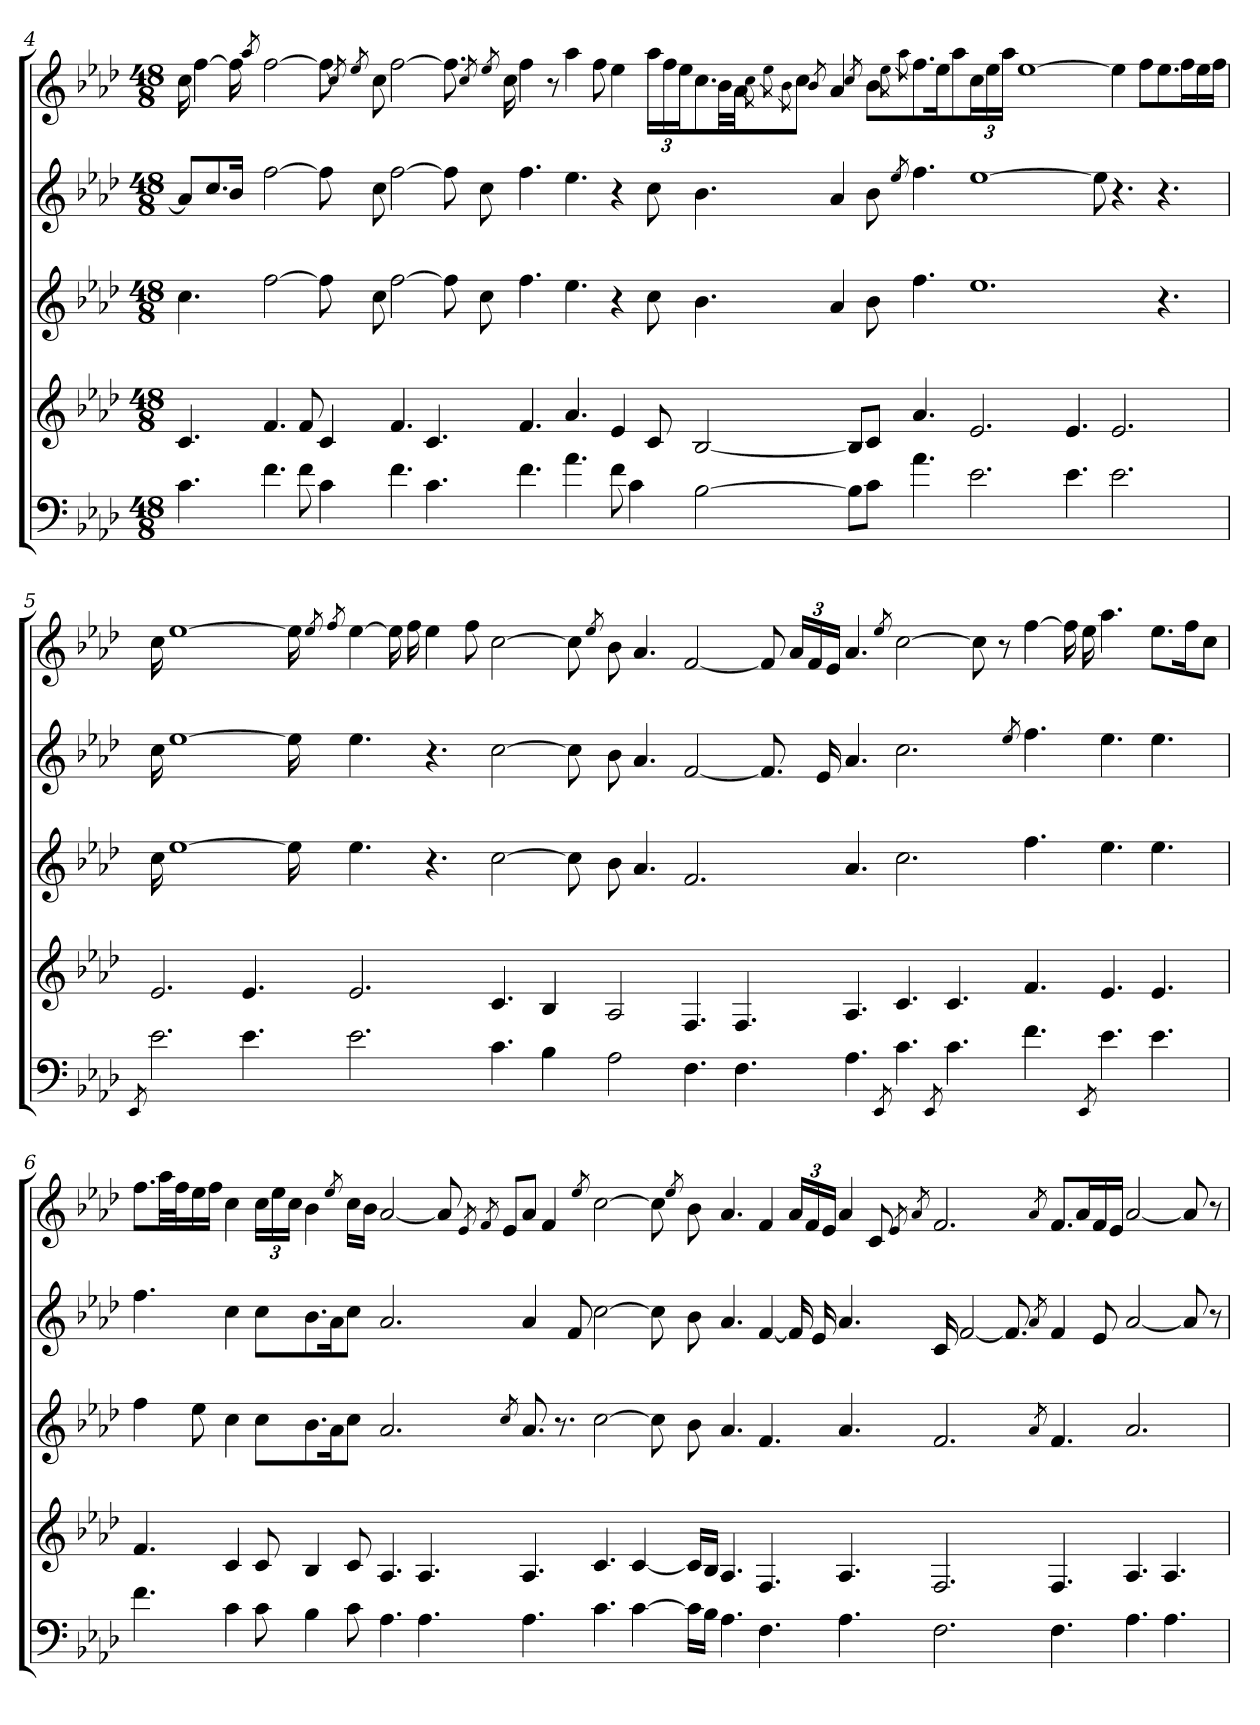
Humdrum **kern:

**kern	**kern	**kern	**kern	**kern
*part5	*part4	*part3	*part2	*part1
*staff5	*staff4	*staff3	*staff2	*staff1
*clefF4	*clefG2	*clefG2	*clefG2	*clefG2
*k[b-e-a-d-]	*k[b-e-a-d-]	*k[b-e-a-d-]	*k[b-e-a-d-]	*k[b-e-a-d-]
*M48/8	*M48/8	*M48/8	*M48/8	*M48/8
=4	=4	=4	=4	=4
4.c	4.c	4.cc	8a-/L]	16cc
.	.	.	.	[4ff
.	.	.	8.cc/	.
.	.	.	16b-/Jk	16ff]
.	.	.	.	8qaa-
4.f	4.f	[2ff	[2ff	[2ff
8f	8f	.	.	.
4c	4c	8ff]	8ff]	8ff]
.	.	.	.	8qcc
.	.	.	.	8qee-
.	.	8cc	8cc	8cc
4.f	4.f	[2ff	[2ff	[2ff
4.c	4.c	.	.	.
.	.	8ff]	8ff]	8.ff]
.	.	8cc	8cc	.
.	.	.	.	8qcc
.	.	.	.	8qee-
.	.	.	.	16cc
4.f	4.f	4.ff	4.ff	4ff
.	.	.	.	8r
4.a-	4.a-	4.ee-	4.ee-	4aa-
.	.	.	.	8ff
8f	4e-	4r	4r	4ee-
4c	.	.	.	.
.	8c	8cc	8cc	24aa-\LL
.	.	.	.	24ff\
.	.	.	.	24ee-\J
[2B-	[2B-	4.b-	4.b-	8.cc\
.	.	.	.	32b-\LL
.	.	.	.	32a-\JJ
.	.	.	.	8qcc\
.	.	.	.	8qee-\
.	.	.	.	8qb-\
.	.	.	.	8cc\J
.	.	.	.	8qb-
.	.	4a-	4a-	4a-
8B-\L]	8B-/L]	.	.	.
.	.	.	.	8qcc
8c\J	8c/J	8b-	8b-	8b-\L
.	.	.	.	8qee-\
.	.	.	8qee-	8qaa-\
4.a-	4.a-	4.ff	4.ff	8.ff\
.	.	.	.	16ee-\K
.	.	.	.	8aa-\
2.e-	2.e-	1.ee-	[1ee-	24cc\L
.	.	.	.	24ee-\
.	.	.	.	24aa-\JJ
.	.	.	.	[1ee-
4.e-	4.e-	.	.	.
.	.	.	8ee-]	.
2.e-	2.e-	.	4.r	4ee-]
.	.	.	.	8ff\L
.	.	4.r	4.r	8.ee-\
.	.	.	.	16ff\L
.	.	.	.	16ee-\
.	.	.	.	16ff\JJ
=5	=5	=5	=5	=5
8qEE-	.	.	.	.
2.e-	2.e-	16cc	16cc	16cc
.	.	[1ee-	[1ee-	[1ee-
4.e-	4.e-	.	.	.
.	.	16ee-]	16ee-]	16ee-]
.	.	.	.	8qee-
.	.	.	.	8qff
2.e-	2.e-	4.ee-	4.ee-	[4ee-
.	.	.	.	16ee-]
.	.	.	.	16ff
.	.	4.r	4.r	4ee-
.	.	.	.	8ff
4.c	4.c	[2cc	[2cc	[2cc
4B-	4B-	.	.	.
.	.	8cc]	8cc]	8cc]
.	.	.	.	8qee-
2A-	2A-	8b-	8b-	8b-
.	.	4.a-	4.a-	4.a-
4.F	4.F	2.f	[2f	[2f
4.F	4.F	.	.	.
.	.	.	8.f]	8f]
.	.	.	.	24a-/LL
.	.	.	.	24f/
.	.	.	16e-	.
.	.	.	.	24e-/JJ
4.A-	4.A-	4.a-	4.a-	4.a-
8qEE-	.	.	.	8qee-
4.c	4.c	2.cc	2.cc	[2cc
8qEE-	.	.	.	.
4.c	4.c	.	.	.
.	.	.	.	8cc]
.	.	.	.	8r
.	.	.	8qee-	.
4.f	4.f	4.ff	4.ff	[4ff
.	.	.	.	16ff]
.	.	.	.	16ee-
8qEE-	.	.	.	.
4.e-	4.e-	4.ee-	4.ee-	4.aa-
4.e-	4.e-	4.ee-	4.ee-	8.ee-\L
.	.	.	.	16ff\K
.	.	.	.	8cc\J
=6	=6	=6	=6	=6
4.f	4.f	4ff	4.ff	8.ff\L
.	.	.	.	32aa-\LL
.	.	.	.	32ff\J
.	.	8ee-	.	16ee-\
.	.	.	.	16ff\JJ
4c	4c	4cc	4cc	4cc
8c	8c	8cc\L	8cc\L	24cc\LL
.	.	.	.	24ee-\
.	.	.	.	24cc\JJ
4B-	4B-	8.b-\	8.b-\	4b-
.	.	16a-\K	16a-\K	.
.	.	.	.	8qee-
8c	8c	8cc\J	8cc\J	16cc\LL
.	.	.	.	16b-\JJ
4.A-	4.A-	2.a-	2.a-	[2a-
4.A-	4.A-	.	.	.
.	.	.	.	8a-]
.	.	.	.	8qe-
.	.	.	.	8qf
.	.	.	.	8e-/L
.	.	8qcc	.	.
4.A-	4.A-	8.a-	4a-	8a-/J
.	.	.	.	4f
.	.	8.r	.	.
.	.	.	8f	.
.	.	.	.	8qee-
4.c	4.c	[2cc	[2cc	[2cc
[4c	[4c	.	.	.
.	.	8cc]	8cc]	8cc]
.	.	.	.	8qee-
16c\LL]	16c/LL]	8b-	8b-	8b-
16B-\JJ	16B-/JJ	.	.	.
4.A-	4.A-	4.a-	4.a-	4.a-
4.F	4.F	4.f	[4f	4f
.	.	.	16f]	24a-/LL
.	.	.	.	24f/
.	.	.	16e-	.
.	.	.	.	24e-/JJ
4.A-	4.A-	4.a-	4.a-	4a-
.	.	.	.	8c
.	.	.	.	8qe-
.	.	.	.	8qa-
2.F	2.F	2.f	16c	2.f
.	.	.	[2f	.
.	.	.	8.f]	.
.	.	8qa-	8qa-	8qa-
4.F	4.F	4.f	4f	8.f/L
.	.	.	.	16a-/L
.	.	.	8e-	16f/
.	.	.	.	16e-/JJ
4.A-	4.A-	2.a-	[2a-	[2a-
4.A-	4.A-	.	.	.
.	.	.	8a-]	8a-]
.	.	.	8r	8r
=	=	=	=	=
*-	*-	*-	*-	*-
